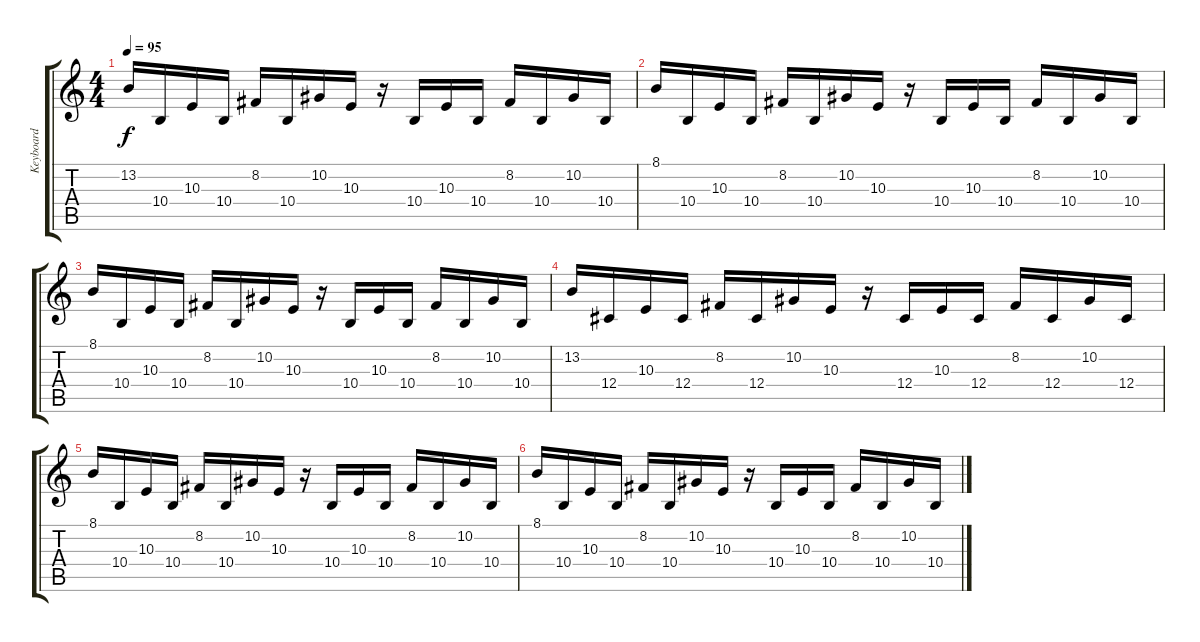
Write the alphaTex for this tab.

\track ("Keyboard" "Keyboard") {instrument lead1square}
\staff {score tabs}
\tuning (Eb4 Bb3 Gb3 Db3 Ab2 Eb2) {hide}
\ts (4 4)
\tempo 95
\clef g2
\ks c
13.2.16{dy f} 10.4.16 10.3.16 10.4.16 8.2.16 10.4.16 10.2.16 10.3.16 r.16 10.4.16 10.3.16 10.4.16 8.2.16 10.4.16 10.2.16 10.4.16 |
8.1.16 10.4.16 10.3.16 10.4.16 8.2.16 10.4.16 10.2.16 10.3.16 r.16 10.4.16 10.3.16 10.4.16 8.2.16 10.4.16 10.2.16 10.4.16 |
8.1.16 10.4.16 10.3.16 10.4.16 8.2.16 10.4.16 10.2.16 10.3.16 r.16 10.4.16 10.3.16 10.4.16 8.2.16 10.4.16 10.2.16 10.4.16 |
13.2.16 12.4.16 10.3.16 12.4.16 8.2.16 12.4.16 10.2.16 10.3.16 r.16 12.4.16 10.3.16 12.4.16 8.2.16 12.4.16 10.2.16 12.4.16 |
8.1.16 10.4.16 10.3.16 10.4.16 8.2.16 10.4.16 10.2.16 10.3.16 r.16 10.4.16 10.3.16 10.4.16 8.2.16 10.4.16 10.2.16 10.4.16 |
8.1.16 10.4.16 10.3.16 10.4.16 8.2.16 10.4.16 10.2.16 10.3.16 r.16 10.4.16 10.3.16 10.4.16 8.2.16 10.4.16 10.2.16 10.4.16
